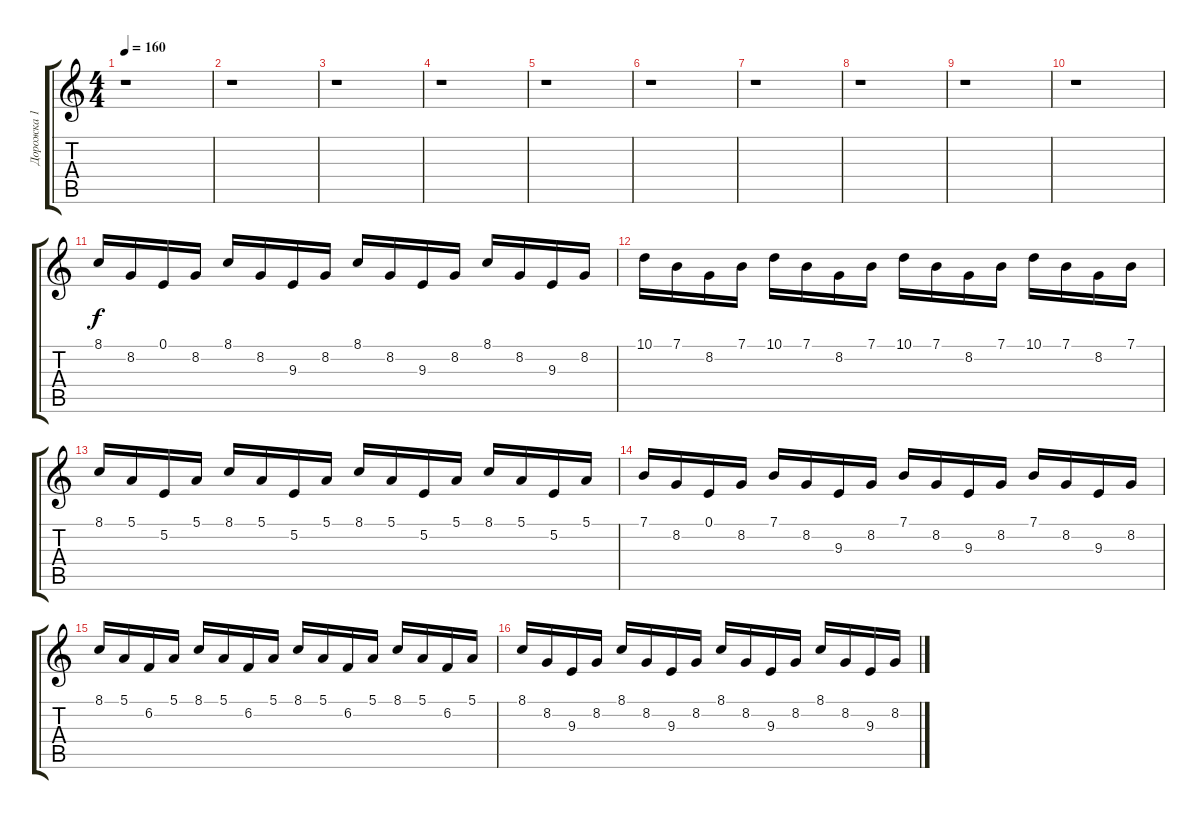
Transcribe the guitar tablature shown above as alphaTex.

\track ("Дорожка 1" "Дорожка 1") {instrument clavinet}
\staff {score tabs}
\tuning (E4 B3 G3 D3 A2 E2) {hide}
\ts (4 4)
\tempo 160
\clef g2
\ks c
r.1{dy f} |
r.1 |
r.1 |
r.1 |
r.1 |
r.1 |
r.1 |
r.1 |
r.1 |
r.1 |
8.1.16 8.2.16 0.1.16 8.2.16 8.1.16 8.2.16 9.3.16 8.2.16 8.1.16 8.2.16 9.3.16 8.2.16 8.1.16 8.2.16 9.3.16 8.2.16 |
10.1.16 7.1.16 8.2.16 7.1.16 10.1.16 7.1.16 8.2.16 7.1.16 10.1.16 7.1.16 8.2.16 7.1.16 10.1.16 7.1.16 8.2.16 7.1.16 |
8.1.16 5.1.16 5.2.16 5.1.16 8.1.16 5.1.16 5.2.16 5.1.16 8.1.16 5.1.16 5.2.16 5.1.16 8.1.16 5.1.16 5.2.16 5.1.16 |
7.1.16 8.2.16 0.1.16 8.2.16 7.1.16 8.2.16 9.3.16 8.2.16 7.1.16 8.2.16 9.3.16 8.2.16 7.1.16 8.2.16 9.3.16 8.2.16 |
8.1.16 5.1.16 6.2.16 5.1.16 8.1.16 5.1.16 6.2.16 5.1.16 8.1.16 5.1.16 6.2.16 5.1.16 8.1.16 5.1.16 6.2.16 5.1.16 |
8.1.16 8.2.16 9.3.16 8.2.16 8.1.16 8.2.16 9.3.16 8.2.16 8.1.16 8.2.16 9.3.16 8.2.16 8.1.16 8.2.16 9.3.16 8.2.16
